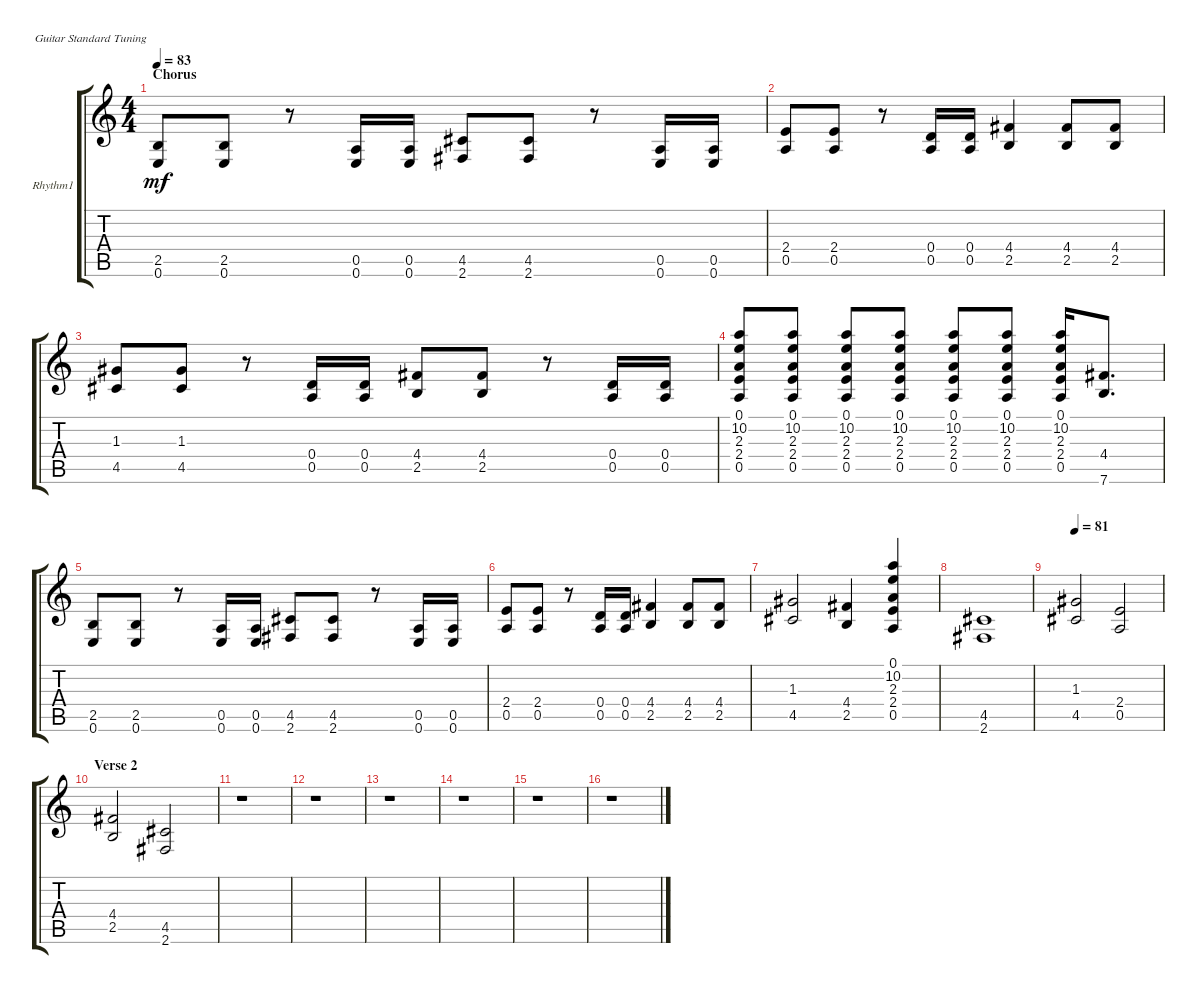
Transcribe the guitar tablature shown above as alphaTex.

\bracketExtendMode groupsimilarinstruments
\firstSystemTrackNameOrientation horizontal
\otherSystemsTrackNameOrientation horizontal
\track ("Rhythm I" "Rhythm1") {instrument overdrivenguitar}
\staff {score tabs}
\tuning (E4 B3 G3 D3 A2 E2)
\ts (4 4)
\section ("" "Chorus")
\tempo 83
\clef g2
\scale
0.333333
\ks c
(0.6 2.5).8{dy mf} (0.6 2.5).8 r.8 (0.6 0.5).16 (0.6 0.5).16 (2.6 4.5).8 (2.6 4.5).8 r.8 (0.6 0.5).16 (0.6 0.5).16 |
\scale
0.333333 (0.5 2.4).8 (0.5 2.4).8 r.8 (0.5 0.4).16 (0.5 0.4).16 (2.5 4.4).4 (2.5 4.4).8 (2.5 4.4).8 |
\scale
0.333333 (4.5 1.3).8 (4.5 1.3).8 r.8 (0.5 0.4).16 (0.5 0.4).16 (2.5 4.4).8 (2.5 4.4).8 r.8 (0.5 0.4).16 (0.5 0.4).16 |
\scale
0.333333 (0.5 2.4 2.3 0.1 10.2).8 (0.5 2.4 2.3 0.1 10.2).8 (0.5 2.4 2.3 0.1 10.2).8 (0.5 2.4 2.3 0.1 10.2).8 (0.5 2.4 2.3 0.1 10.2).8 (0.5 2.4 2.3 0.1 10.2).8 (0.5 2.4 2.3 0.1 10.2).16 (7.6 4.4).8{d} |
\scale
0.333333 (0.6 2.5).8 (0.6 2.5).8 r.8 (0.6 0.5).16 (0.6 0.5).16 (2.6 4.5).8 (2.6 4.5).8 r.8 (0.6 0.5).16 (0.6 0.5).16 |
\scale
0.333333 (0.5 2.4).8 (0.5 2.4).8 r.8 (0.5 0.4).16 (0.5 0.4).16 (2.5 4.4).4 (2.5 4.4).8 (2.5 4.4).8 |
\scale
0.333333 (4.5 1.3).2 (2.5 4.4).4 (0.5 2.4 2.3 0.1 10.2).4 |
\scale
0.333333 (2.6 4.5).1 |
\tempo 81
\scale
0.333333 (4.5 1.3).2 (0.5 2.4).2 |
\section ("" "Verse 2")
\scale
0.333333 (2.5 4.4).2 (2.6 4.5).2 |
\scale
0.333333 r.1 |
\scale
0.333333 r.1 |
\scale
0.333333 r.1 |
\scale
0.333333 r.1 |
\scale
0.333333 r.1 |
\scale
0.333333 r.1
